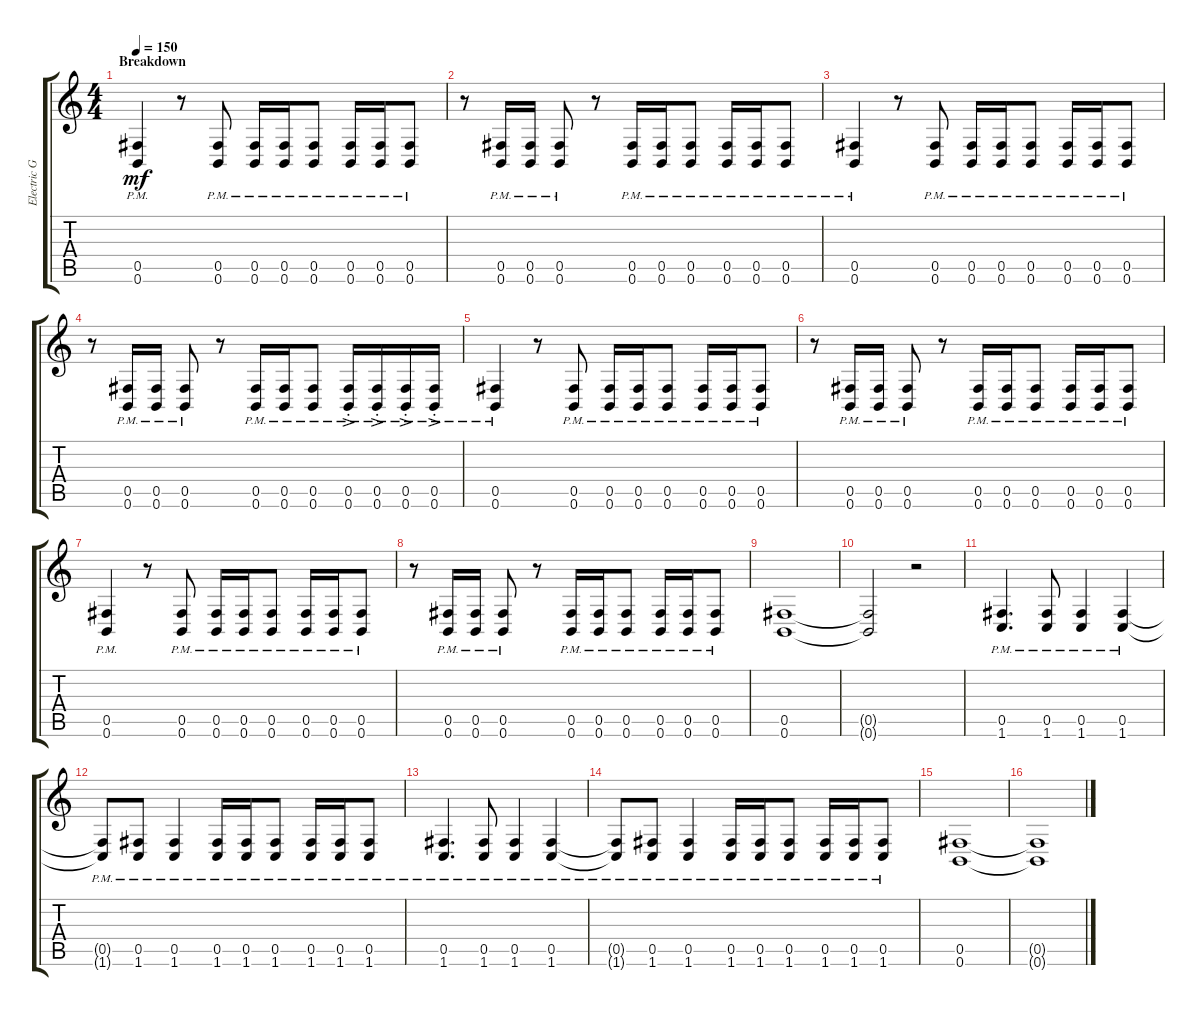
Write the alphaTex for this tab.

\track ("Electric Guitar" "Electric G") {instrument distortionguitar}
\staff {score tabs}
\tuning (Db4 Ab3 E3 B2 Gb2 B1) {hide}
\ts (4 4)
\section ("" "Breakdown")
\tempo 150
\clef g2
\ks c
(0.5{pm} 0.6{pm}).4{dy mf} r.8 (0.5{pm} 0.6{pm}).8 (0.5{pm} 0.6{pm}).16 (0.5{pm} 0.6{pm}).16 (0.5{pm} 0.6{pm}).8 (0.5{pm} 0.6{pm}).16 (0.5{pm} 0.6{pm}).16 (0.5{pm} 0.6{pm}).8 |
r.8 (0.5{pm} 0.6{pm}).16 (0.5{pm} 0.6{pm}).16 (0.5{pm} 0.6{pm}).8 r.8 (0.5{pm} 0.6{pm}).16 (0.5{pm} 0.6{pm}).16 (0.5{pm} 0.6{pm}).8 (0.5{pm} 0.6{pm}).16 (0.5{pm} 0.6{pm}).16 (0.5{pm} 0.6{pm}).8 |
(0.5{pm} 0.6{pm}).4 r.8 (0.5{pm} 0.6{pm}).8 (0.5{pm} 0.6{pm}).16 (0.5{pm} 0.6{pm}).16 (0.5{pm} 0.6{pm}).8 (0.5{pm} 0.6{pm}).16 (0.5{pm} 0.6{pm}).16 (0.5{pm} 0.6{pm}).8 |
r.8 (0.5{pm} 0.6{pm}).16 (0.5{pm} 0.6{pm}).16 (0.5{pm} 0.6{pm}).8 r.8 (0.5{pm} 0.6{pm}).16 (0.5{pm} 0.6{pm}).16 (0.5{pm} 0.6{pm}).8 (0.5{ac pm st} 0.6{ac pm st}).16 (0.5{ac pm st} 0.6{ac pm st}).16 (0.5{ac pm st} 0.6{ac pm st}).16 (0.5{ac pm st} 0.6{ac pm st}).16 |
(0.5{pm} 0.6{pm}).4 r.8 (0.5{pm} 0.6{pm}).8 (0.5{pm} 0.6{pm}).16 (0.5{pm} 0.6{pm}).16 (0.5{pm} 0.6{pm}).8 (0.5{pm} 0.6{pm}).16 (0.5{pm} 0.6{pm}).16 (0.5{pm} 0.6{pm}).8 |
r.8 (0.5{pm} 0.6{pm}).16 (0.5{pm} 0.6{pm}).16 (0.5{pm} 0.6{pm}).8 r.8 (0.5{pm} 0.6{pm}).16 (0.5{pm} 0.6{pm}).16 (0.5{pm} 0.6{pm}).8 (0.5{pm} 0.6{pm}).16 (0.5{pm} 0.6{pm}).16 (0.5{pm} 0.6{pm}).8 |
(0.5{pm} 0.6{pm}).4 r.8 (0.5{pm} 0.6{pm}).8 (0.5{pm} 0.6{pm}).16 (0.5{pm} 0.6{pm}).16 (0.5{pm} 0.6{pm}).8 (0.5{pm} 0.6{pm}).16 (0.5{pm} 0.6{pm}).16 (0.5{pm} 0.6{pm}).8 |
r.8 (0.5{pm} 0.6{pm}).16 (0.5{pm} 0.6{pm}).16 (0.5{pm} 0.6{pm}).8 r.8 (0.5{pm} 0.6{pm}).16 (0.5{pm} 0.6{pm}).16 (0.5{pm} 0.6{pm}).8 (0.5{pm} 0.6{pm}).16 (0.5{pm} 0.6{pm}).16 (0.5{pm} 0.6{pm}).8 |
(0.5 0.6).1 |
(0.5{t} 0.6{t}).2 r.2 |
(0.5{pm} 1.6{pm}).4{d} (0.5{pm} 1.6{pm}).8 (0.5{pm} 1.6{pm}).4 (0.5{pm} 1.6{pm}).4 |
(0.5{pm t} 1.6{pm t}).8 (0.5{pm} 1.6{pm}).8 (0.5{pm} 1.6{pm}).4 (0.5{pm} 1.6{pm}).16 (0.5{pm} 1.6{pm}).16 (0.5{pm} 1.6{pm}).8 (0.5{pm} 1.6{pm}).16 (0.5{pm} 1.6{pm}).16 (0.5{pm} 1.6{pm}).8 |
(0.5{pm} 1.6{pm}).4{d} (0.5{pm} 1.6{pm}).8 (0.5{pm} 1.6{pm}).4 (0.5{pm} 1.6{pm}).4 |
(0.5{pm t} 1.6{pm t}).8 (0.5{pm} 1.6{pm}).8 (0.5{pm} 1.6{pm}).4 (0.5{pm} 1.6{pm}).16 (0.5{pm} 1.6{pm}).16 (0.5{pm} 1.6{pm}).8 (0.5{pm} 1.6{pm}).16 (0.5{pm} 1.6{pm}).16 (0.5{pm} 1.6{pm}).8 |
(0.5 0.6).1 |
(0.5{t} 0.6{t}).1
